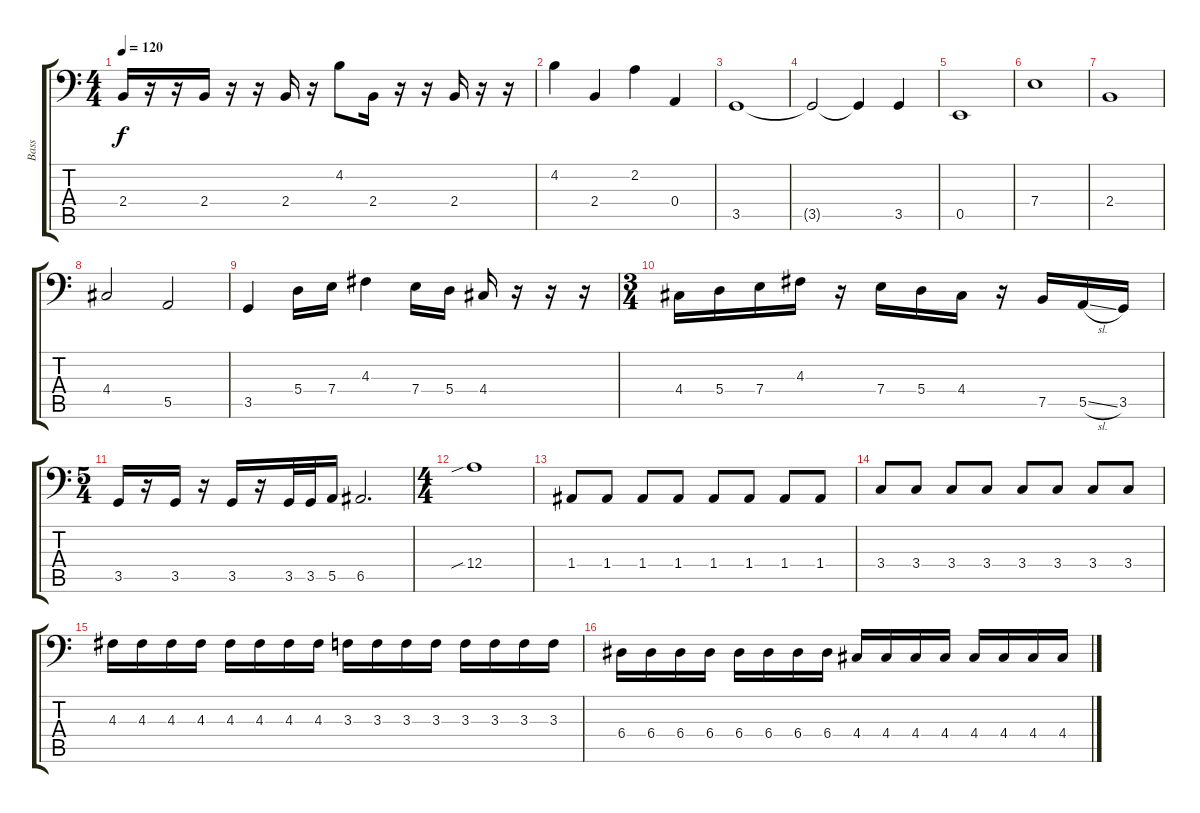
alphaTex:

\track ("Bass" "Bass") {instrument electricbassfinger}
\staff {score tabs}
\tuning (C3 G2 D2 A1 E1 B0) {hide}
\ts (4 4)
\tempo 120
\clef f4
\ks c
2.4.16{dy f} r.16 r.16 2.4.16 r.16 r.16 2.4.16 r.16 4.2.8 2.4.16 r.16 r.16 2.4.16 r.16 r.16 |
4.2.4 2.4.4 2.2.4 0.4.4 |
3.5.1 |
3.5{t}.2 3.5{t}.4 3.5.4 |
0.5.1 |
7.4.1 |
2.4.1 |
4.4.2 5.5.2 |
3.5.4 5.4.16 7.4.16 4.3.4 7.4.16 5.4.16 4.4.16 r.16 r.16 r.16 |
\ts (3 4)
4.4.16 5.4.16 7.4.16 4.3.16 r.16 7.4.16 5.4.16 4.4.16 r.16 7.5.16 5.5{sl}.16 3.5.16 |
\ts (5 4)
3.5.16 r.16 3.5.16 r.16 3.5.16 r.16 3.5.32 3.5.32 5.5.16 6.5.2{d} |
\ts (4 4)
12.4{sib}.1 |
1.4.8 1.4.8 1.4.8 1.4.8 1.4.8 1.4.8 1.4.8 1.4.8 |
3.4.8 3.4.8 3.4.8 3.4.8 3.4.8 3.4.8 3.4.8 3.4.8 |
4.3.16 4.3.16 4.3.16 4.3.16 4.3.16 4.3.16 4.3.16 4.3.16 3.3.16 3.3.16 3.3.16 3.3.16 3.3.16 3.3.16 3.3.16 3.3.16 |
6.4.16 6.4.16 6.4.16 6.4.16 6.4.16 6.4.16 6.4.16 6.4.16 4.4.16 4.4.16 4.4.16 4.4.16 4.4.16 4.4.16 4.4.16 4.4.16
